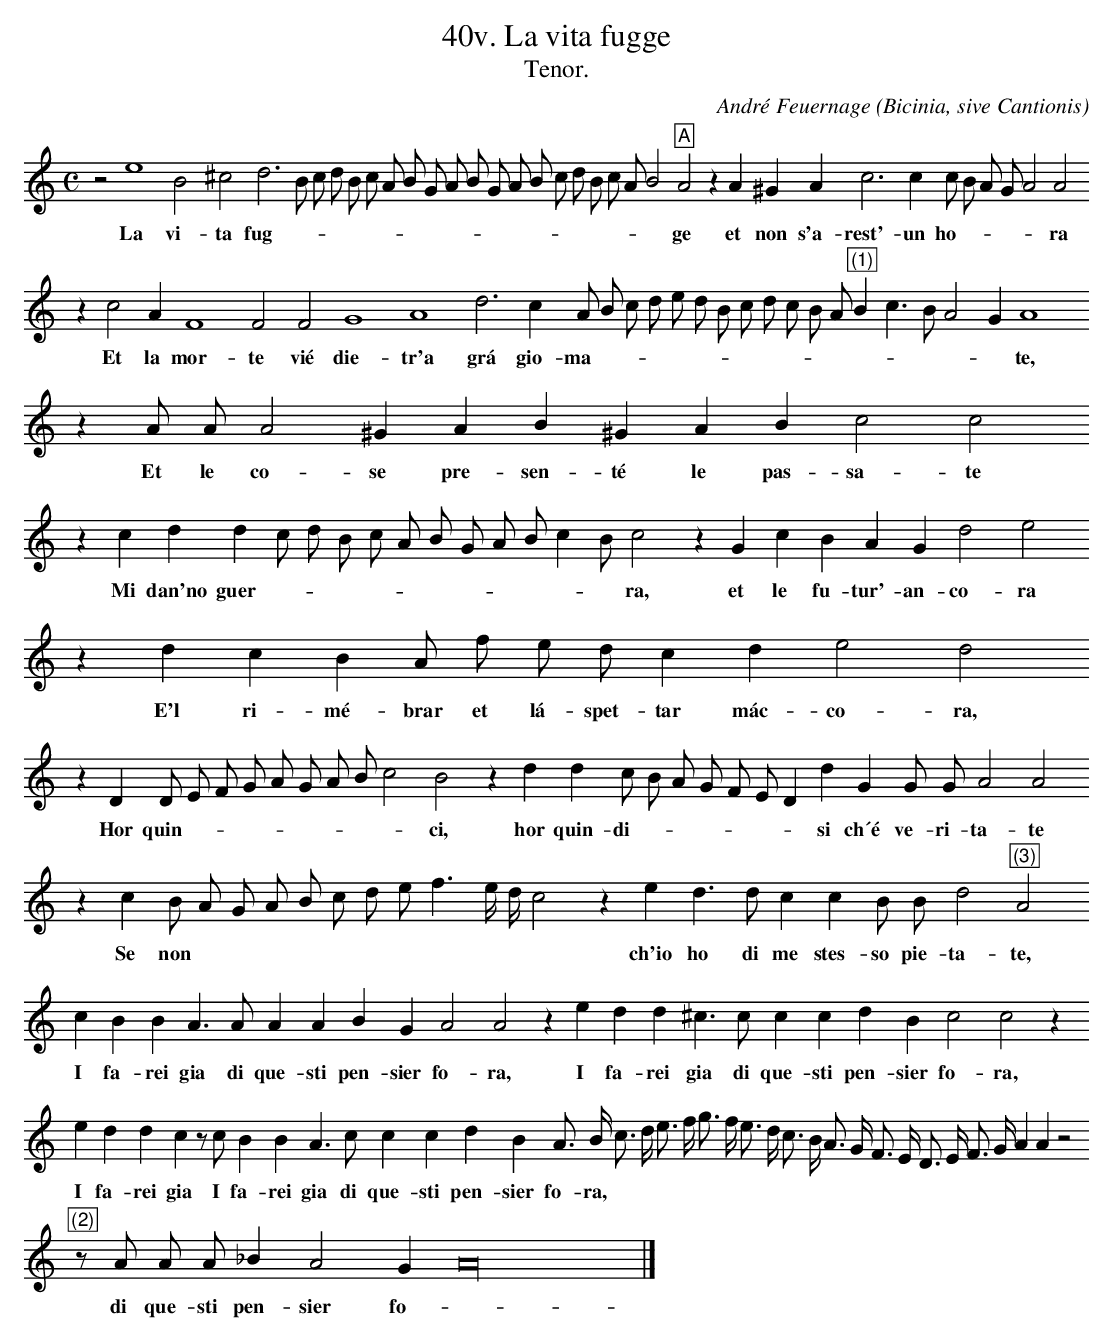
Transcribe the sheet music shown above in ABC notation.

X:1
T:40v. La vita fugge
T:Tenor.
C:André Feuernage
O: Bicinia, sive Cantionis
M:C
L:1/4
K:A min -8va
z2 e4 B2 ^c2 d3 B/ c/ d/ B/ c/ A/ B/ G/ A/ B/ G/ A/ B/ c/ d/ B/ c/ A/ B2 "A"A2 z A ^G A c3 c c/ B/ A/ G/ A2 A2
w: La vi- ta fug- * * * * * * * * * * * * * * * * * * * ge et non s'a- rest'- un ho- * * * * ra
z c2 A F4 F2 F2 G4 A4 d3 c A/ B/ c/ d/ e/ d/ B/ c/ d/ c/ B/ A/ "(1)"B c > B A2 G A4
w: Et la mor- te vié die- tr'a grá gio- ma- * * * * * * * * * * * * * * * * te,
z A/ A/ A2 ^G A B ^G A B c2 c2
w: Et le co- se pre- sen- té le pas- sa- te
z c d d c/ d/ B/ c/ A/ B/ G/ A/ B/ c B/ c2 z G c B A G d2 e2
w: Mi dan'no guer- * * * * * * * * * * * ra, et le fu- tur'- an- co- ra
z d c B A/ f/ e/ d/ c d e2 d2
w: E'l ri- mé- brar et lá- spet- tar mác- co- ra,
z D D/ E/ F/ G/ A/ G/ A/ B/ c2 B2 z d d c/ B/ A/ G/ F/ E/ D d G G/ G/ A2 A2
w: Hor quin- * * * * * * * * ci, hor quin- di- * * * * * * si ch´é ve- ri- ta- te
z c B/ A/ G/ A/ B/ c/ d/ e/ f3/2 e// d// c2 z e d > d c  c B/ B/ d2 "(3)"A2
w: Se non * * * * * * * * * * * ch'io ho di me stes- so pie- ta- te,
c B B A > A A A B G A2 A2 z e d d ^c > c c c d B c2 c2 z
w: I fa- rei gia di que- sti pen- sier fo- ra, I fa-  rei gia di que- sti pen- sier fo- ra,
e d d c z/ c/ B B A > c c c d B A3/4 B// c3/4 d// e3/4 f// g3/4 f// e3/4 d// c3/4 B// A3/4 G// F3/4 E// D3/4 E// F3/4 G// A A z2
w: I fa- rei gia I fa- rei gia di que- sti pen- sier fo- ra,
"(2)"z/ A/ A/ A/ _B A2 G A16 |]
w: di que- sti pen- sier fo- * * * * * * * * * * * * *  ra, di que- sti pen- sier fo- ra.
